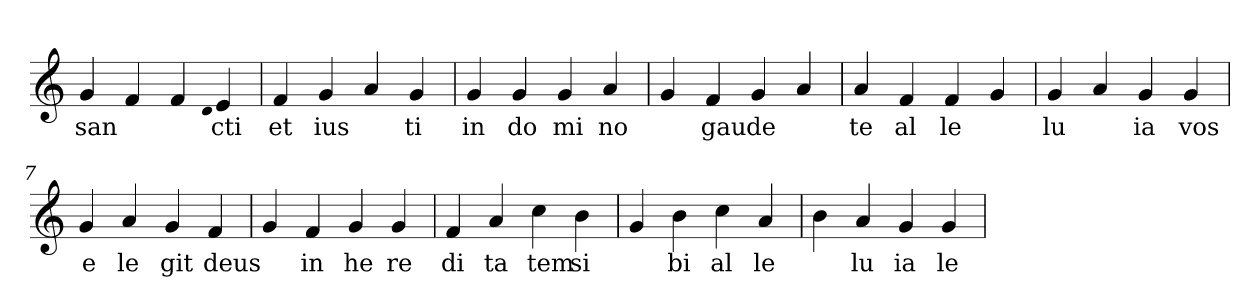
**kern	**text
*part1	*part1
*staff1	*staff1
*clefG2	*
=1	=1
4g	san
4f	.
4f	.
qqd	.
4e	cti
=2	=2
4f	et
4g	ius
4a	.
4g	ti
=3	=3
4g	in
4g	do
4g	mi
4a	no
=4	=4
4g	.
4f	gau
4g	de
4a	.
=5	=5
4a	te
4f	al
4f	le
4g	.
=6	=6
4g	lu
4a	.
4g	ia
4g	vos
=7	=7
4g	e
4a	le
4g	git
4f	deus
=8	=8
4g	.
4f	in
4g	he
4g	re
=9	=9
4f	di
4a	ta
4cc	tem
4b	si
=10	=10
4g	.
4b	bi
4cc	al
4a	le
=11	=11
4b	.
4a	lu
4g	ia
4g	le
=	=
*-	*-
